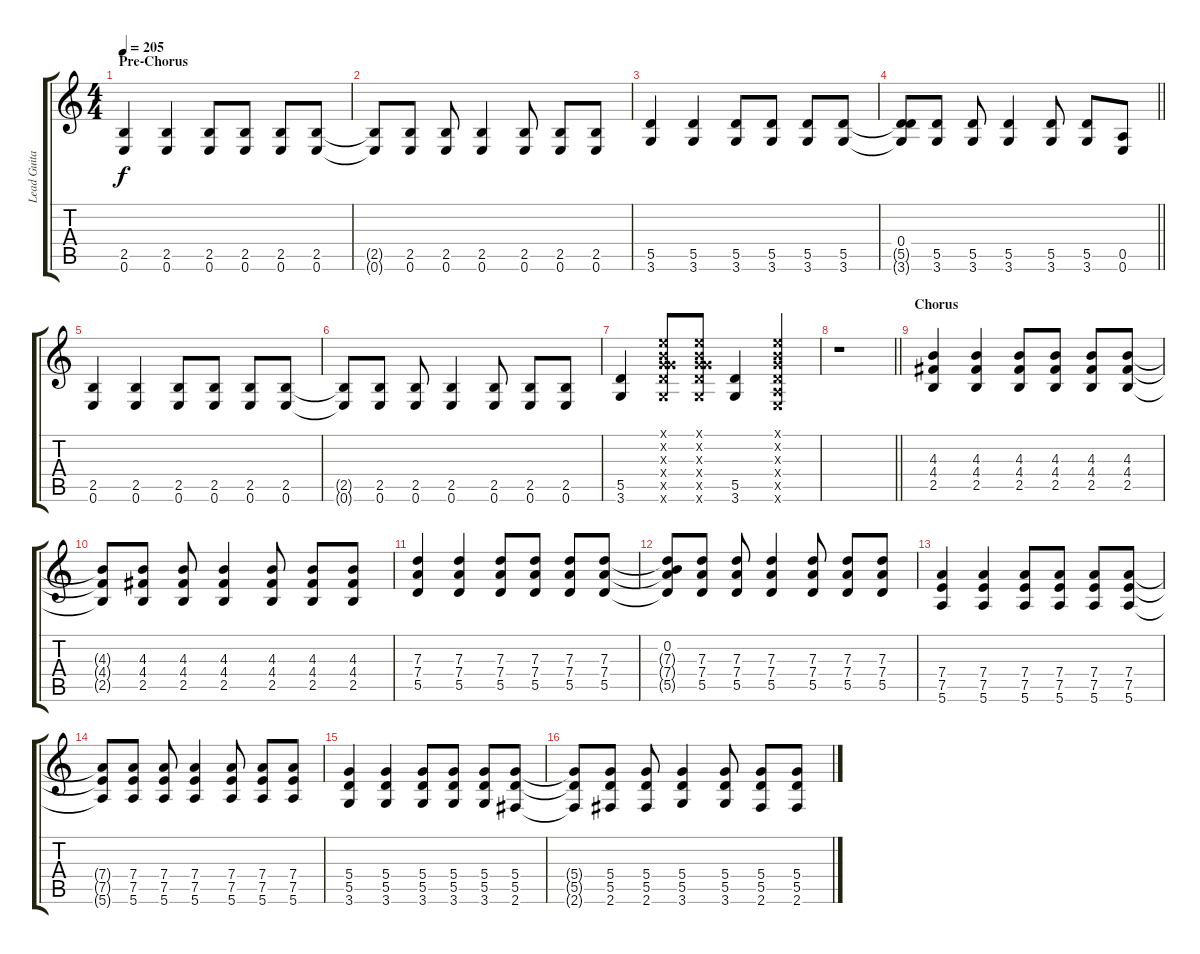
\track ("Lead Guitar" "Lead Guita") {instrument distortionguitar}
\staff {score tabs}
\tuning (E4 B3 G3 D3 A2 E2) {hide}
\ts (4 4)
\section ("" "Pre-Chorus")
\tempo 205
\clef g2
\ks c
(2.5 0.6).4{dy f} (2.5 0.6).4 (2.5 0.6).8 (2.5 0.6).8 (2.5 0.6).8 (2.5 0.6).8 |
(2.5{t} 0.6{t}).8 (2.5 0.6).8 (2.5 0.6).8 (2.5 0.6).4 (2.5 0.6).8 (2.5 0.6).8 (2.5 0.6).8 |
(5.5 3.6).4 (5.5 3.6).4 (5.5 3.6).8 (5.5 3.6).8 (5.5 3.6).8 (5.5 3.6).8 |
\barLineRight lightlight
(0.4 5.5{t} 3.6{t}).8 (5.5 3.6).8 (5.5 3.6).8 (5.5 3.6).4 (5.5 3.6).8 (5.5 3.6).8 (0.5 0.6).8 |
(2.5 0.6).4 (2.5 0.6).4 (2.5 0.6).8 (2.5 0.6).8 (2.5 0.6).8 (2.5 0.6).8 |
(2.5{t} 0.6{t}).8 (2.5 0.6).8 (2.5 0.6).8 (2.5 0.6).4 (2.5 0.6).8 (2.5 0.6).8 (2.5 0.6).8 |
(5.5 3.6).4 (0.1{x} 0.2{x} 0.3{x} 5.4{x} 5.5{x} 3.6{x}).8 (0.1{x} 0.2{x} 0.3{x} 5.4{x} 5.5{x} 3.6{x}).8 (5.5 3.6).4 (0.1{x} 0.2{x} 0.3{x} 0.4{x} 0.5{x} 0.6{x}).4 |
\barLineRight lightlight
r.1 |
\section ("" "Chorus")
(4.3 4.4 2.5).4 (4.3 4.4 2.5).4 (4.3 4.4 2.5).8 (4.3 4.4 2.5).8 (4.3 4.4 2.5).8 (4.3 4.4 2.5).8 |
(4.3{t} 4.4{t} 2.5{t}).8 (4.3 4.4 2.5).8 (4.3 4.4 2.5).8 (4.3 4.4 2.5).4 (4.3 4.4 2.5).8 (4.3 4.4 2.5).8 (4.3 4.4 2.5).8 |
(7.3 7.4 5.5).4 (7.3 7.4 5.5).4 (7.3 7.4 5.5).8 (7.3 7.4 5.5).8 (7.3 7.4 5.5).8 (7.3 7.4 5.5).8 |
(0.2 7.3{t} 7.4{t} 5.5{t}).8 (7.3 7.4 5.5).8 (7.3 7.4 5.5).8 (7.3 7.4 5.5).4 (7.3 7.4 5.5).8 (7.3 7.4 5.5).8 (7.3 7.4 5.5).8 |
(7.4 7.5 5.6).4 (7.4 7.5 5.6).4 (7.4 7.5 5.6).8 (7.4 7.5 5.6).8 (7.4 7.5 5.6).8 (7.4 7.5 5.6).8 |
(7.4{t} 7.5{t} 5.6{t}).8 (7.4 7.5 5.6).8 (7.4 7.5 5.6).8 (7.4 7.5 5.6).4 (7.4 7.5 5.6).8 (7.4 7.5 5.6).8 (7.4 7.5 5.6).8 |
(5.4 5.5 3.6).4 (5.4 5.5 3.6).4 (5.4 5.5 3.6).8 (5.4 5.5 3.6).8 (5.4 5.5 3.6).8 (5.4 5.5 2.6).8 |
(5.4{t} 5.5{t} 2.6{t}).8 (5.4 5.5 2.6).8 (5.4 5.5 2.6).8 (5.4 5.5 3.6).4 (5.4 5.5 3.6).8 (5.4 5.5 2.6).8 (5.4 5.5 2.6).8
